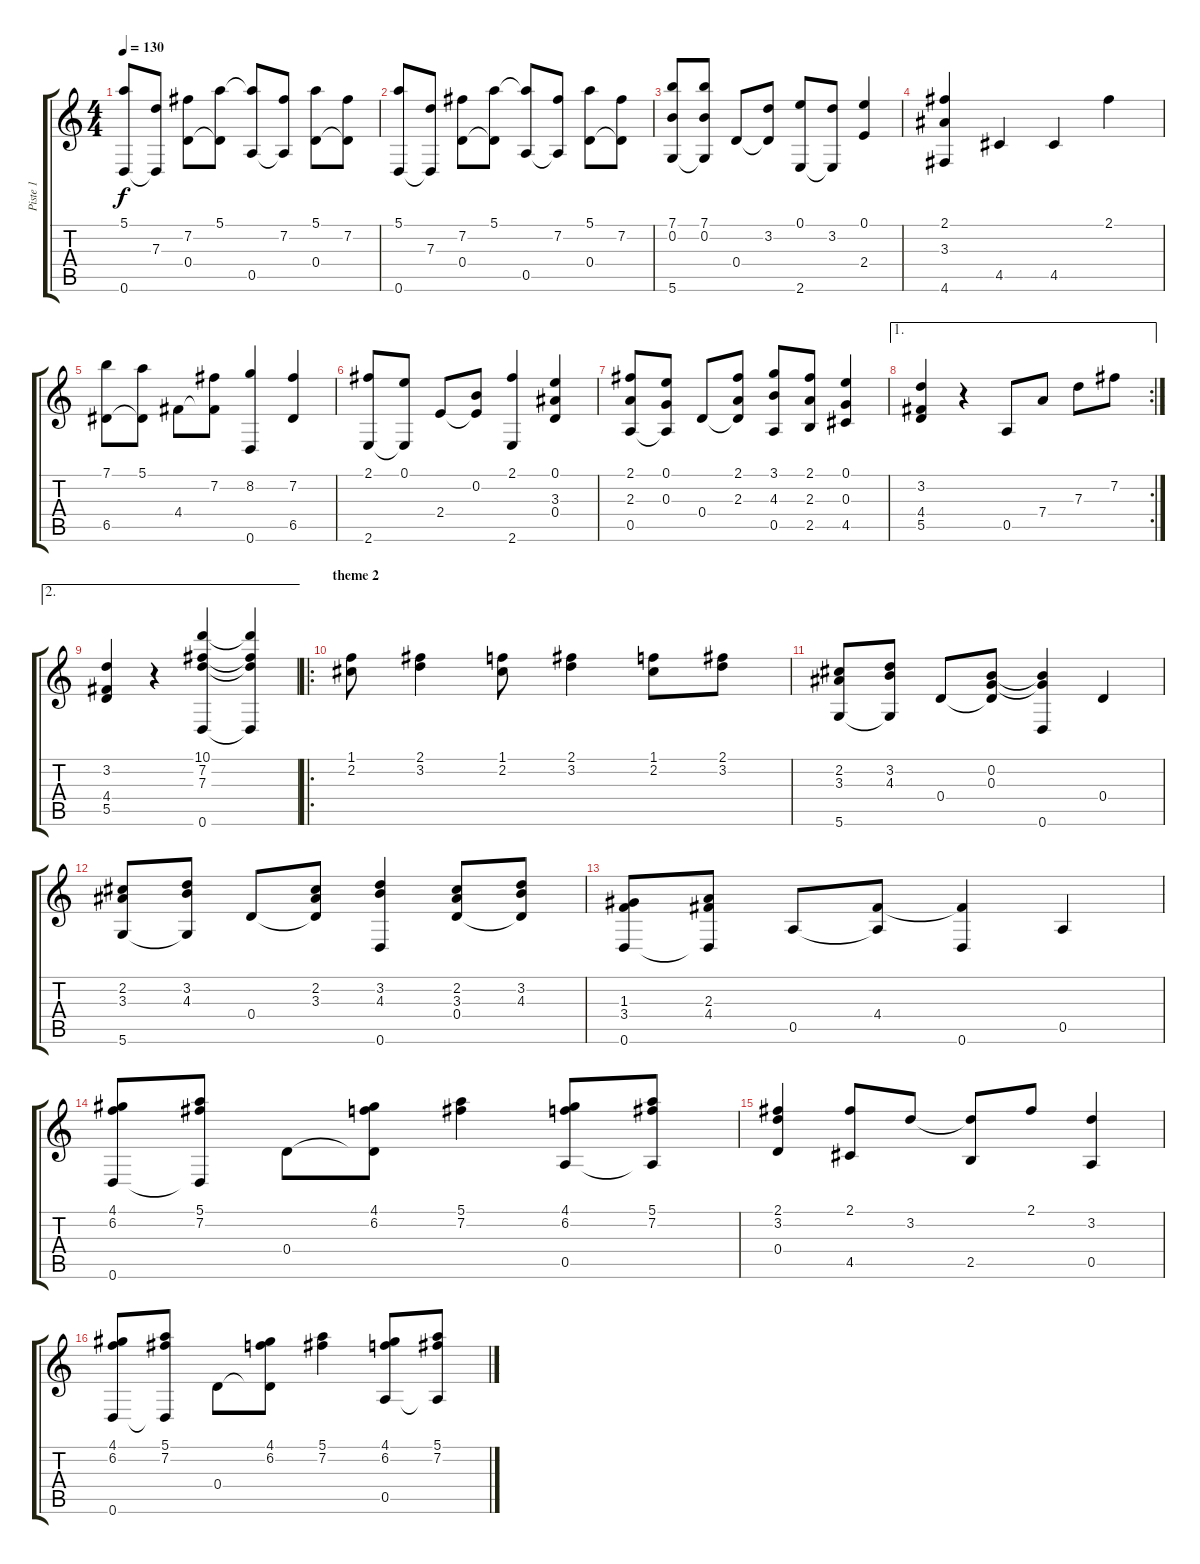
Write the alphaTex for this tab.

\track ("Piste 1" "Piste 1") {instrument acousticguitarnylon}
\staff {score tabs}
\tuning (E4 B3 G3 D3 A2 D2) {hide}
\ts (4 4)
\tempo 130
\clef g2
\ks c
(5.1 0.6).8{dy f} (7.3 0.6{t}).8 (7.2 0.4).8 (5.1 0.4{t}).8 (5.1{t} 0.5).8 (7.2 0.5{t}).8 (5.1 0.4).8 (7.2 0.4{t}).8 |
(5.1 0.6).8 (7.3 0.6{t}).8 (7.2 0.4).8 (5.1 0.4{t}).8 (5.1{t} 0.5).8 (7.2 0.5{t}).8 (5.1 0.4).8 (7.2 0.4{t}).8 |
(7.1 0.2 5.6).8 (7.1 0.2 5.6{t}).8 0.4.8 (3.2 0.4{t}).8 (0.1 2.6).8 (3.2 2.6{t}).8 (0.1 2.4).4 |
(2.1 3.3 4.6).4 4.5.4 4.5.4 2.1.4 |
(7.1 6.5).8 (5.1 6.5{t}).8 4.4.8 (7.2 4.4{t}).8 (8.2 0.6).4 (7.2 6.5).4 |
(2.1 2.6).8 (0.1 2.6{t}).8 2.4.8 (0.2 2.4{t}).8 (2.1 2.6).4 (0.1 3.3 0.4).4 |
(2.1 2.3 0.5).8 (0.1 0.3 0.5{t}).8 0.4.8 (2.1 2.3 0.4{t}).8 (3.1 4.3 0.5).8 (2.1 2.3 2.5).8 (0.1 0.3 4.5).4 |
\ae 1
\rc 2
(3.2 4.4 5.5).4 r.4 0.5.8 7.4.8 7.3.8 7.2.8 |
\ae 2
(3.2 4.4 5.5).4 r.4 (10.1 7.2 7.3 0.6).4 (10.1{t} 7.2{t} 7.3{t} 0.6{t}).4 |
\ro
\section ("" "theme 2")
(1.1 2.2).8 (2.1 3.2).4 (1.1 2.2).8 (2.1 3.2).4 (1.1 2.2).8 (2.1 3.2).8 |
(2.2 3.3 5.6).8 (3.2 4.3 5.6{t}).8 0.4.8 (0.2 0.3 0.4{t}).8 (0.2{t} 0.3{t} 0.6).4 0.4.4 |
(2.2 3.3 5.6).8 (3.2 4.3 5.6{t}).8 0.4.8 (2.2 3.3 0.4{t}).8 (3.2 4.3 0.6).4 (2.2 3.3 0.4).8 (3.2 4.3 0.4{t}).8 |
(1.3 3.4 0.6).8 (2.3 4.4 0.6{t}).8 0.5.8 (4.4 0.5{t}).8 (4.4{t} 0.6).4 0.5.4 |
(4.1 6.2 0.6).8 (5.1 7.2 0.6{t}).8 0.4.8 (4.1 6.2 0.4{t}).8 (5.1 7.2).4 (4.1 6.2 0.5).8 (5.1 7.2 0.5{t}).8 |
(2.1 3.2 0.4).4 (2.1 4.5).8 3.2.8 (3.2{t} 2.5).8 2.1.8 (3.2 0.5).4 |
(4.1 6.2 0.6).8 (5.1 7.2 0.6{t}).8 0.4.8 (4.1 6.2 0.4{t}).8 (5.1 7.2).4 (4.1 6.2 0.5).8 (5.1 7.2 0.5{t}).8
